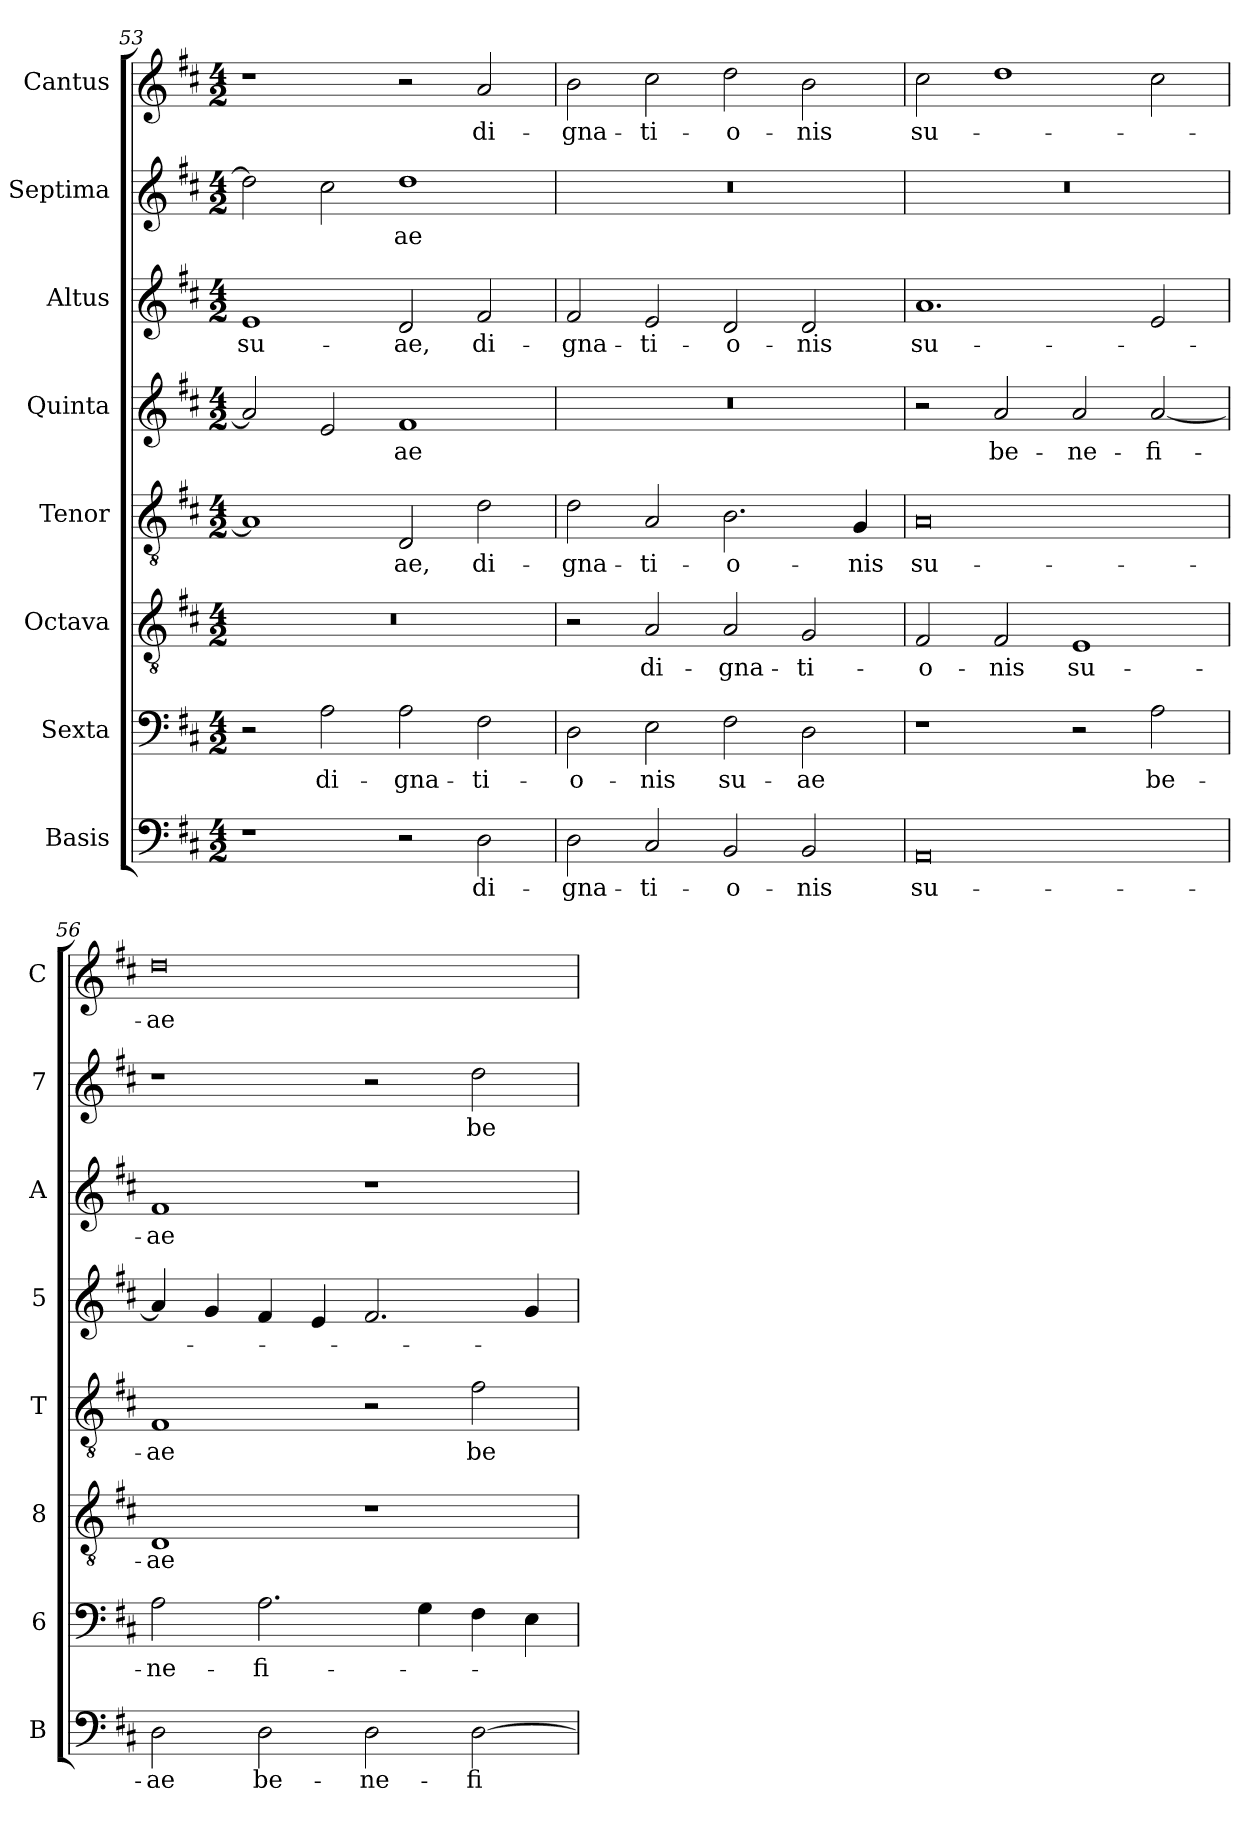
**kern	**text	**kern	**text	**kern	**text	**kern	**text	**kern	**text	**kern	**text	**kern	**text	**kern	**text
*part8	*part8	*part7	*part7	*part6	*part6	*part5	*part5	*part4	*part4	*part3	*part3	*part2	*part2	*part1	*part1
*staff8	*staff8	*staff7	*staff7	*staff6	*staff6	*staff5	*staff5	*staff4	*staff4	*staff3	*staff3	*staff2	*staff2	*staff1	*staff1
*I"Basis	*	*I"Sexta	*	*I"Octava	*	*I"Tenor	*	*I"Quinta	*	*I"Altus	*	*I"Septima	*	*I"Cantus	*
*I'B	*	*I'6	*	*I'8	*	*I'T	*	*I'5	*	*I'A	*	*I'7	*	*I'C	*
*clefF4	*	*clefF4	*	*clefGv2	*	*clefGv2	*	*clefG2	*	*clefG2	*	*clefG2	*	*clefG2	*
*k[f#c#]	*	*k[f#c#]	*	*k[f#c#]	*	*k[f#c#]	*	*k[f#c#]	*	*k[f#c#]	*	*k[f#c#]	*	*k[f#c#]	*
*D:	*	*D:	*	*D:	*	*D:	*	*D:	*	*D:	*	*D:	*	*D:	*
*M4/2	*	*M4/2	*	*M4/2	*	*M4/2	*	*M4/2	*	*M4/2	*	*M4/2	*	*M4/2	*
=53	=53	=53	=53	=53	=53	=53	=53	=53	=53	=53	=53	=53	=53	=53	=53
!	!	!	!	!	!	!	!	!	!	!	!LO:LY:b	!	!	!	!
1r	.	2r	.	0r	.	1A]	.	2a/]	.	1e	su-	2dd\]	.	1r	.
!	!	!	!LO:LY:b	!	!	!	!	!	!	!	!	!	!	!	!
.	.	2A\	di-	.	.	.	.	2e/	.	.	.	2cc#\	.	.	.
!	!	!	!LO:LY:b	!	!	!	!LO:LY:b	!	!LO:LY:b	!	!LO:LY:b	!	!LO:LY:b	!	!
2r	.	2A\	-gna-	.	.	2D/	-ae,	1f#	-ae	2d/	-ae,	1dd	-ae	2r	.
!	!LO:LY:b	!	!LO:LY:b	!	!	!	!LO:LY:b	!	!	!	!LO:LY:b	!	!	!	!LO:LY:b
2D\	di-	2F#\	-ti-	.	.	2d\	di-	.	.	2f#/	di-	.	.	2a/	di-
=54	=54	=54	=54	=54	=54	=54	=54	=54	=54	=54	=54	=54	=54	=54	=54
!	!LO:LY:b	!	!LO:LY:b	!	!	!	!LO:LY:b	!	!	!	!LO:LY:b	!	!	!	!LO:LY:b
2D\	-gna-	2D\	-o-	2r	.	2d\	-gna-	0r	.	2f#/	-gna-	0r	.	2b\	-gna-
!	!LO:LY:b	!	!LO:LY:b	!	!LO:LY:b	!	!LO:LY:b	!	!	!	!LO:LY:b	!	!	!	!LO:LY:b
2C#/	-ti-	2E\	-nis	2A/	di-	2A/	-ti-	.	.	2e/	-ti-	.	.	2cc#\	-ti-
!	!LO:LY:b	!	!LO:LY:b	!	!LO:LY:b	!	!LO:LY:b	!	!	!	!LO:LY:b	!	!	!	!LO:LY:b
2BB/	-o-	2F#\	su-	2A/	-gna-	2.B\	-o-	.	.	2d/	-o-	.	.	2dd\	-o-
!	!LO:LY:b	!	!LO:LY:b	!	!LO:LY:b	!	!	!	!	!	!LO:LY:b	!	!	!	!LO:LY:b
2BB/	-nis	2D\	-ae	2G/	-ti-	.	.	.	.	2d/	-nis	.	.	2b\	-nis
!	!	!	!	!	!	!	!LO:LY:b	!	!	!	!	!	!	!	!
.	.	.	.	.	.	4G/	-nis	.	.	.	.	.	.	.	.
=55	=55	=55	=55	=55	=55	=55	=55	=55	=55	=55	=55	=55	=55	=55	=55
!	!LO:LY:b	!	!	!	!LO:LY:b	!	!LO:LY:b	!	!	!	!LO:LY:b	!	!	!	!LO:LY:b
0AA	su-	1r	.	2F#/	-o-	0A	su-	2r	.	1.a	su-	0r	.	2cc#\	su-
!	!	!	!	!	!LO:LY:b	!	!	!	!LO:LY:b	!	!	!	!	!	!
.	.	.	.	2F#/	-nis	.	.	2a/	be-	.	.	.	.	1dd	.
!	!	!	!	!	!LO:LY:b	!	!	!	!LO:LY:b	!	!	!	!	!	!
.	.	2r	.	1E	su-	.	.	2a/	-ne-	.	.	.	.	.	.
!	!	!	!LO:LY:b	!	!	!	!	!	!LO:LY:b	!	!	!	!	!	!
.	.	2A\	be-	.	.	.	.	[2a/	-fi-	2e/	.	.	.	2cc#\	.
=56	=56	=56	=56	=56	=56	=56	=56	=56	=56	=56	=56	=56	=56	=56	=56
!	!LO:LY:b	!	!LO:LY:b	!	!LO:LY:b	!	!LO:LY:b	!	!	!	!LO:LY:b	!	!	!	!LO:LY:b
2D\	-ae	2A\	-ne-	1D	-ae	1F#	-ae	4a/]	.	1f#	-ae	1r	.	0dd	-ae
.	.	.	.	.	.	.	.	4g/	.	.	.	.	.	.	.
!	!LO:LY:b	!	!LO:LY:b	!	!	!	!	!	!	!	!	!	!	!	!
2D\	be-	2.A\	-fi-	.	.	.	.	4f#/	.	.	.	.	.	.	.
.	.	.	.	.	.	.	.	4e/	.	.	.	.	.	.	.
!	!LO:LY:b	!	!	!	!	!	!	!	!	!	!	!	!	!	!
2D\	-ne-	.	.	1r	.	2r	.	2.f#/	.	1r	.	2r	.	.	.
.	.	4G\	.	.	.	.	.	.	.	.	.	.	.	.	.
!	!LO:LY:b	!	!	!	!	!	!LO:LY:b	!	!	!	!	!	!LO:LY:b	!	!
[2D\	-fi-	4F#\	.	.	.	2f#\	be-	.	.	.	.	2dd\	be-	.	.
.	.	4E\	.	.	.	.	.	4g/	.	.	.	.	.	.	.
=	=	=	=	=	=	=	=	=	=	=	=	=	=	=	=
*-	*-	*-	*-	*-	*-	*-	*-	*-	*-	*-	*-	*-	*-	*-	*-
